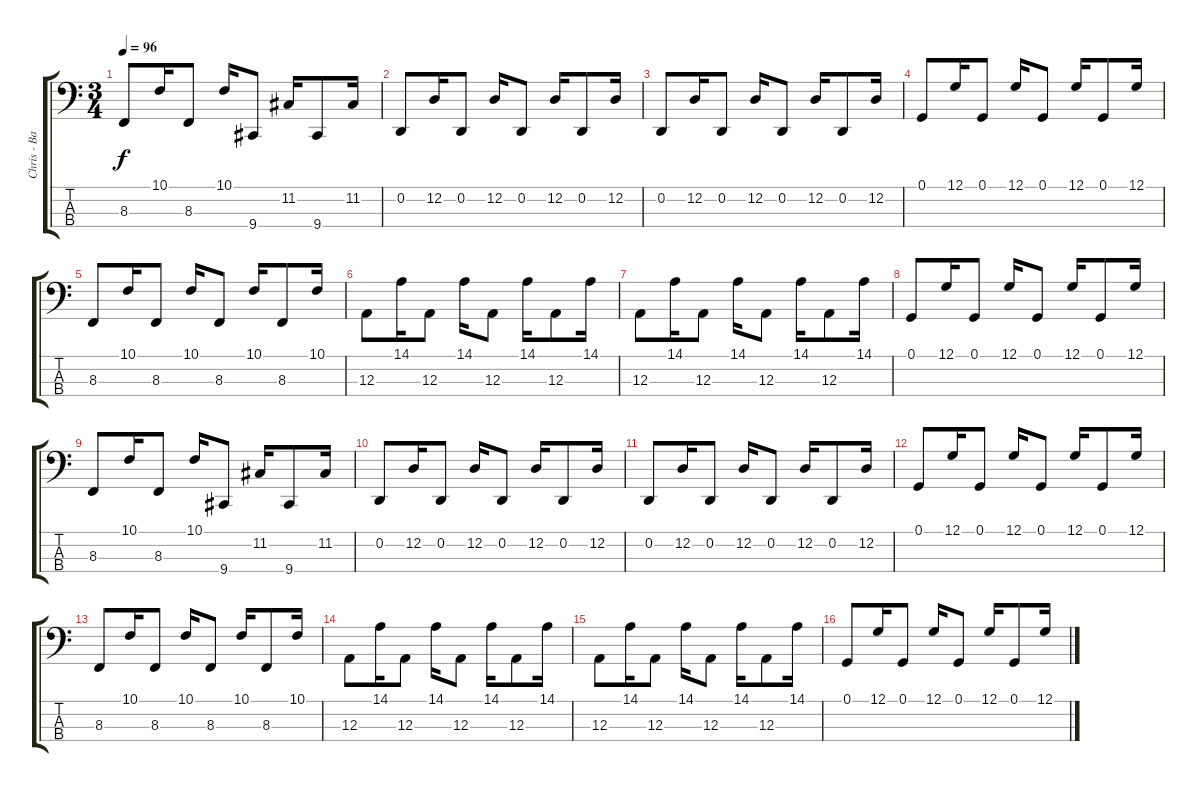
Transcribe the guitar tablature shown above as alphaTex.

\track ("Chris - Bass" "Chris - Ba") {instrument lead2sawtooth}
\staff {score tabs}
\tuning (G2 D2 A1 E1) {hide}
\ts (3 4)
\tempo 96
\clef f4
\ks c
8.3.8{dy f} 10.1.16 8.3.8 10.1.16 9.4.8 11.2.16 9.4.8 11.2.16 |
0.2.8 12.2.16 0.2.8 12.2.16 0.2.8 12.2.16 0.2.8 12.2.16 |
0.2.8 12.2.16 0.2.8 12.2.16 0.2.8 12.2.16 0.2.8 12.2.16 |
0.1.8 12.1.16 0.1.8 12.1.16 0.1.8 12.1.16 0.1.8 12.1.16 |
8.3.8 10.1.16 8.3.8 10.1.16 8.3.8 10.1.16 8.3.8 10.1.16 |
12.3.8 14.1.16 12.3.8 14.1.16 12.3.8 14.1.16 12.3.8 14.1.16 |
12.3.8 14.1.16 12.3.8 14.1.16 12.3.8 14.1.16 12.3.8 14.1.16 |
0.1.8 12.1.16 0.1.8 12.1.16 0.1.8 12.1.16 0.1.8 12.1.16 |
8.3.8 10.1.16 8.3.8 10.1.16 9.4.8 11.2.16 9.4.8 11.2.16 |
0.2.8 12.2.16 0.2.8 12.2.16 0.2.8 12.2.16 0.2.8 12.2.16 |
0.2.8 12.2.16 0.2.8 12.2.16 0.2.8 12.2.16 0.2.8 12.2.16 |
0.1.8 12.1.16 0.1.8 12.1.16 0.1.8 12.1.16 0.1.8 12.1.16 |
8.3.8 10.1.16 8.3.8 10.1.16 8.3.8 10.1.16 8.3.8 10.1.16 |
12.3.8 14.1.16 12.3.8 14.1.16 12.3.8 14.1.16 12.3.8 14.1.16 |
12.3.8 14.1.16 12.3.8 14.1.16 12.3.8 14.1.16 12.3.8 14.1.16 |
0.1.8 12.1.16 0.1.8 12.1.16 0.1.8 12.1.16 0.1.8 12.1.16
